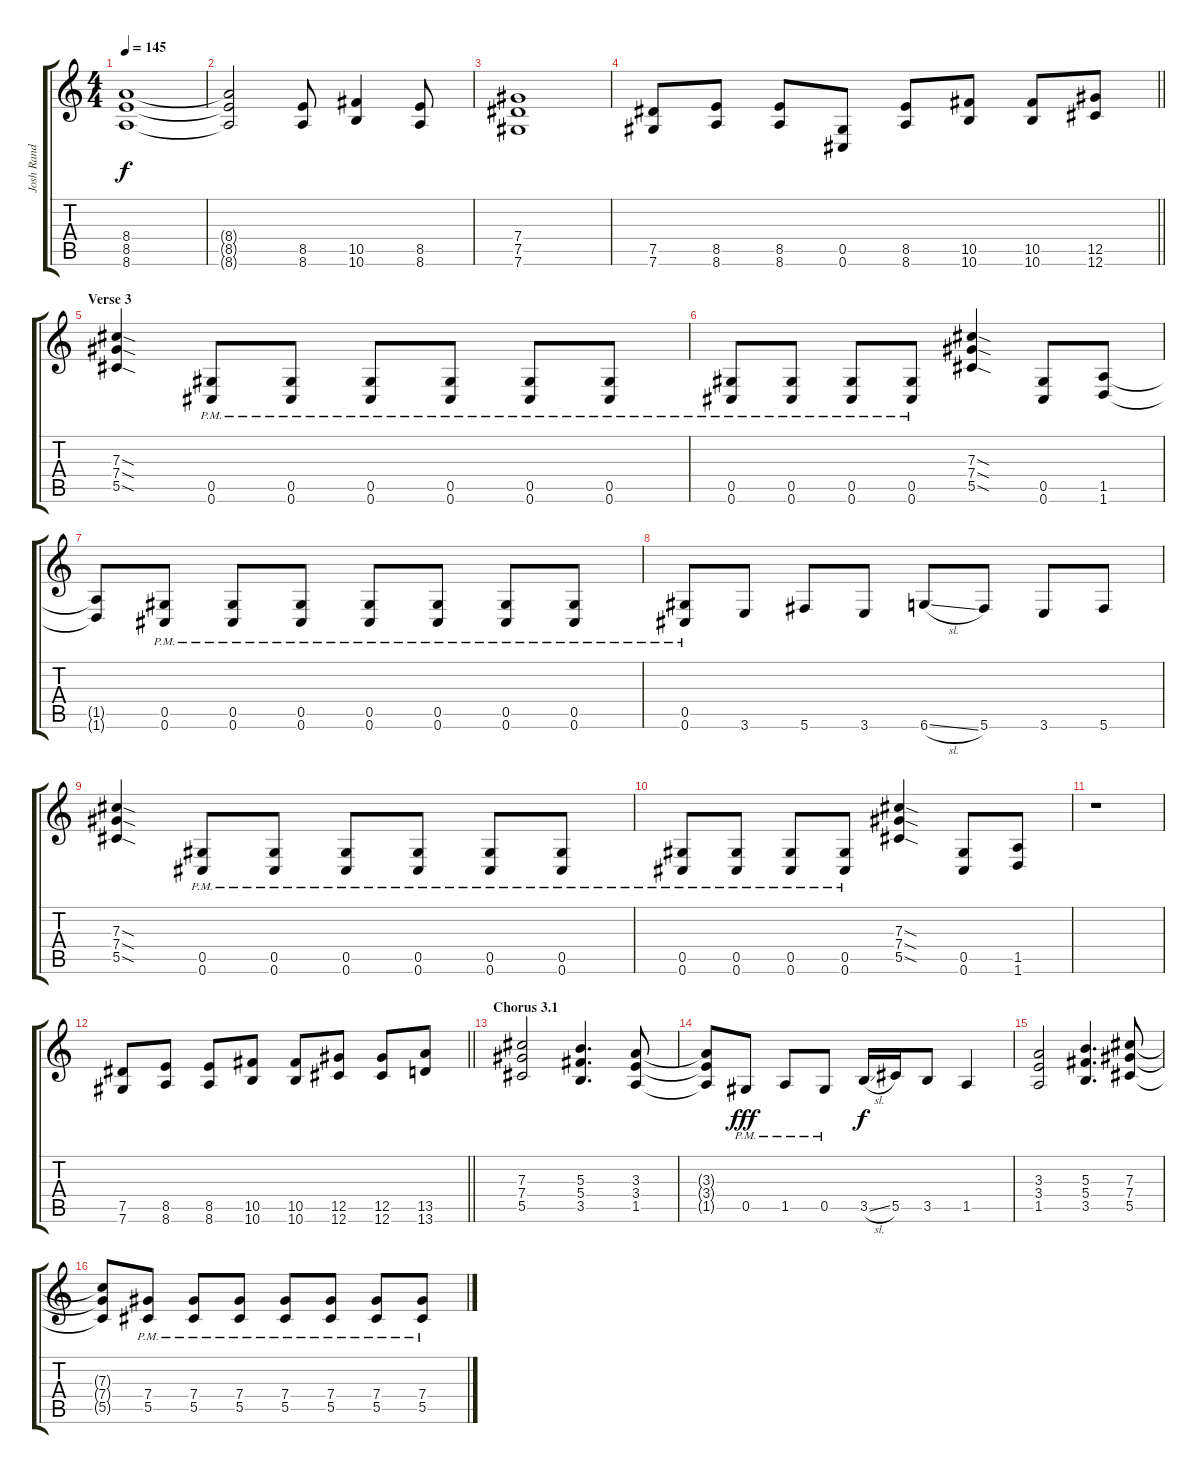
\track ("Josh Rand" "Josh Rand") {instrument overdrivenguitar}
\staff {score tabs}
\tuning (Eb4 Bb3 Gb3 Db3 Ab2 Db2) {hide}
\ts (4 4)
\tempo 145
\clef g2
\ks c
(8.4 8.5 8.6).1{dy f} |
(8.4{t} 8.5{t} 8.6{t}).2 (8.5 8.6).8 (10.5 10.6).4 (8.5 8.6).8 |
(7.4 7.5 7.6).1 |
\barLineRight lightlight
(7.5 7.6).8 (8.5 8.6).8 (8.5 8.6).8 (0.5 0.6).8 (8.5 8.6).8 (10.5 10.6).8 (10.5 10.6).8 (12.5 12.6).8 |
\section ("" "Verse 3")
(7.3{sod} 7.4{sod} 5.5{sod}).4 (0.5{pm} 0.6{pm}).8 (0.5{pm} 0.6{pm}).8 (0.5{pm} 0.6{pm}).8 (0.5{pm} 0.6{pm}).8 (0.5{pm} 0.6{pm}).8 (0.5{pm} 0.6{pm}).8 |
(0.5{pm} 0.6{pm}).8 (0.5{pm} 0.6{pm}).8 (0.5{pm} 0.6{pm}).8 (0.5{pm} 0.6{pm}).8 (7.3{sod} 7.4{sod} 5.5{sod}).4 (0.5 0.6).8 (1.5 1.6).8 |
(1.5{t} 1.6{t}).8 (0.5{pm} 0.6{pm}).8 (0.5{pm} 0.6{pm}).8 (0.5{pm} 0.6{pm}).8 (0.5{pm} 0.6{pm}).8 (0.5{pm} 0.6{pm}).8 (0.5{pm} 0.6{pm}).8 (0.5{pm} 0.6{pm}).8 |
(0.5{pm} 0.6{pm}).8 3.6.8 5.6.8 3.6.8 6.6{sl}.8 5.6.8 3.6.8 5.6.8 |
(7.3{sod} 7.4{sod} 5.5{sod}).4 (0.5{pm} 0.6{pm}).8 (0.5{pm} 0.6{pm}).8 (0.5{pm} 0.6{pm}).8 (0.5{pm} 0.6{pm}).8 (0.5{pm} 0.6{pm}).8 (0.5{pm} 0.6{pm}).8 |
(0.5{pm} 0.6{pm}).8 (0.5{pm} 0.6{pm}).8 (0.5{pm} 0.6{pm}).8 (0.5{pm} 0.6{pm}).8 (7.3{sod} 7.4{sod} 5.5{sod}).4 (0.5 0.6).8 (1.5 1.6).8 |
r.1 |
\barLineRight lightlight
(7.5 7.6).8 (8.5 8.6).8 (8.5 8.6).8 (10.5 10.6).8 (10.5 10.6).8 (12.5 12.6).8 (12.5 12.6).8 (13.5 13.6).8 |
\section ("" "Chorus 3.1")
(7.3 7.4 5.5).2 (5.3 5.4 3.5).4{d} (3.3 3.4 1.5).8 |
(3.3{t} 3.4{t} 1.5{t}).8 0.5{pm}.8{dy fff} 1.5{pm}.8 0.5{pm}.8 3.5{sl}.16{dy f} 5.5.16 3.5.8 1.5.4 |
(3.3 3.4 1.5).2 (5.3 5.4 3.5).4{d} (7.3 7.4 5.5).8 |
(7.3{t} 7.4{t} 5.5{t}).8 (7.4{pm} 5.5{pm}).8 (7.4{pm} 5.5{pm}).8 (7.4{pm} 5.5{pm}).8 (7.4{pm} 5.5{pm}).8 (7.4{pm} 5.5{pm}).8 (7.4{pm} 5.5{pm}).8 (7.4{pm} 5.5{pm}).8
